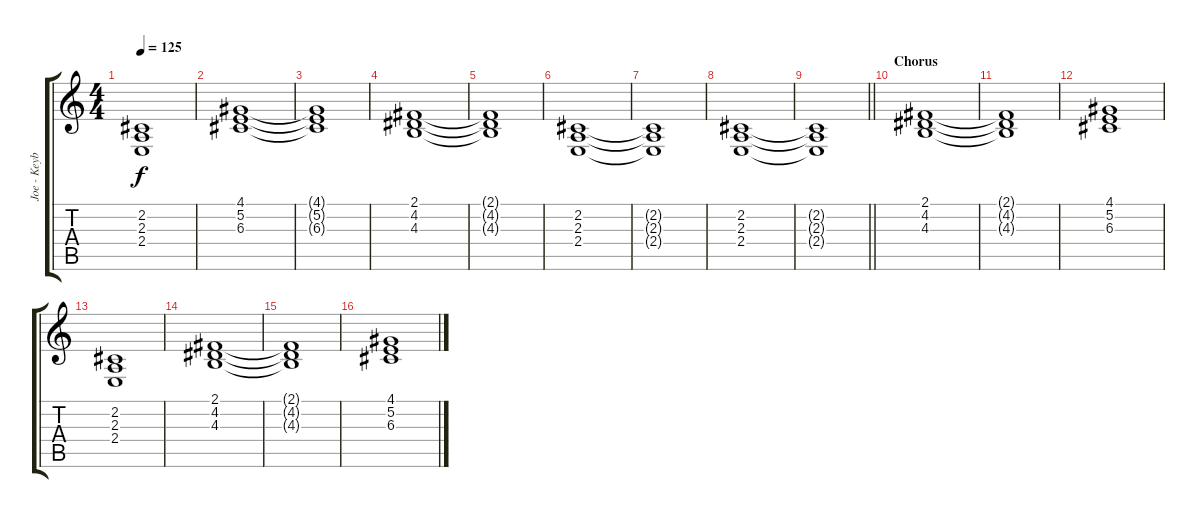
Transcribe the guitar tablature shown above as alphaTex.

\track ("Joe - Keyboards" "Joe - Keyb") {instrument lead1square}
\staff {score tabs}
\tuning (E4 B3 G3 D3 A2 E2) {hide}
\ts (4 4)
\tempo 125
\clef g2
\ks c
(2.2{t} 2.3{t} 2.4{t}).1{dy f} |
(4.1 5.2 6.3).1 |
(4.1{t} 5.2{t} 6.3{t}).1 |
(2.1 4.2 4.3).1 |
(2.1{t} 4.2{t} 4.3{t}).1 |
(2.2 2.3 2.4).1 |
(2.2{t} 2.3{t} 2.4{t}).1 |
(2.2 2.3 2.4).1 |
\barLineRight lightlight
(2.2{t} 2.3{t} 2.4{t}).1 |
\section ("" "Chorus")
(2.1 4.2 4.3).1 |
(2.1{t} 4.2{t} 4.3{t}).1 |
(4.1 5.2 6.3).1 |
(2.2 2.3 2.4).1 |
(2.1 4.2 4.3).1 |
(2.1{t} 4.2{t} 4.3{t}).1 |
(4.1 5.2 6.3).1
